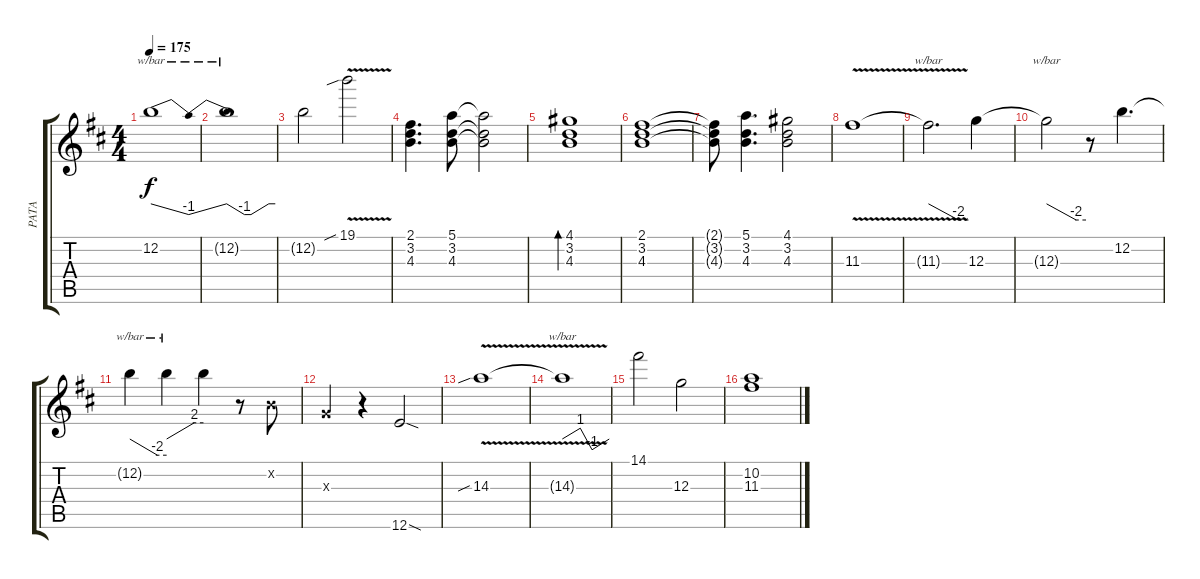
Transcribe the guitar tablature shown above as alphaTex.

\track ("PATA" "PATA") {instrument distortionguitar}
\staff {score tabs}
\tuning (E4 B3 G3 D3 A2 E2) {hide}
\ts (4 4)
\tempo 175
\clef g2
\ks d
12.2{t}.1{tbe (dip default 0 0 8 -4 30 -4 60 0) dy f} |
12.2{t}.1{tbe (custom default 0 0 22 -4 30 -4 52 0 60 0)} |
12.2{t}.2 19.1{v sib}.2 |
(2.1 3.2 4.3).4{d instrument electricguitarclean} (5.1 3.2 4.3).8 (5.1{t} 3.2{t} 4.3{t}).2 |
(4.1 3.2 4.3).1{bd 480} |
(2.1 3.2 4.3).1 |
(2.1{t} 3.2{t} 4.3{t}).8 (5.1 3.2 4.3).4{d} (4.1 3.2 4.3).2 |
11.3{v}.1{instrument distortionguitar} |
11.3{t}.2{d tbe (custom default 0 0 45 -8 60 -8)} 12.3.4 |
12.3{t}.2{tbe (custom default 0 0 45 -8 60 -8)} r.8 12.2.4{d} |
12.2{t}.4{tbe (custom default 0 0 45 -8 60 -8)} 12.2{t}.4{tbe (custom default 0 0 45 8 60 8)} 12.2{t}.4 r.8 0.2{x}.8 |
0.3{x}.4 r.4 12.6{sod}.2 |
14.3{v sib}.1 |
14.3{t}.1{tbe (custom default 0 0 23 4 38 -4 60 0)} |
14.1.2 12.3.2 |
(10.2 11.3).1
